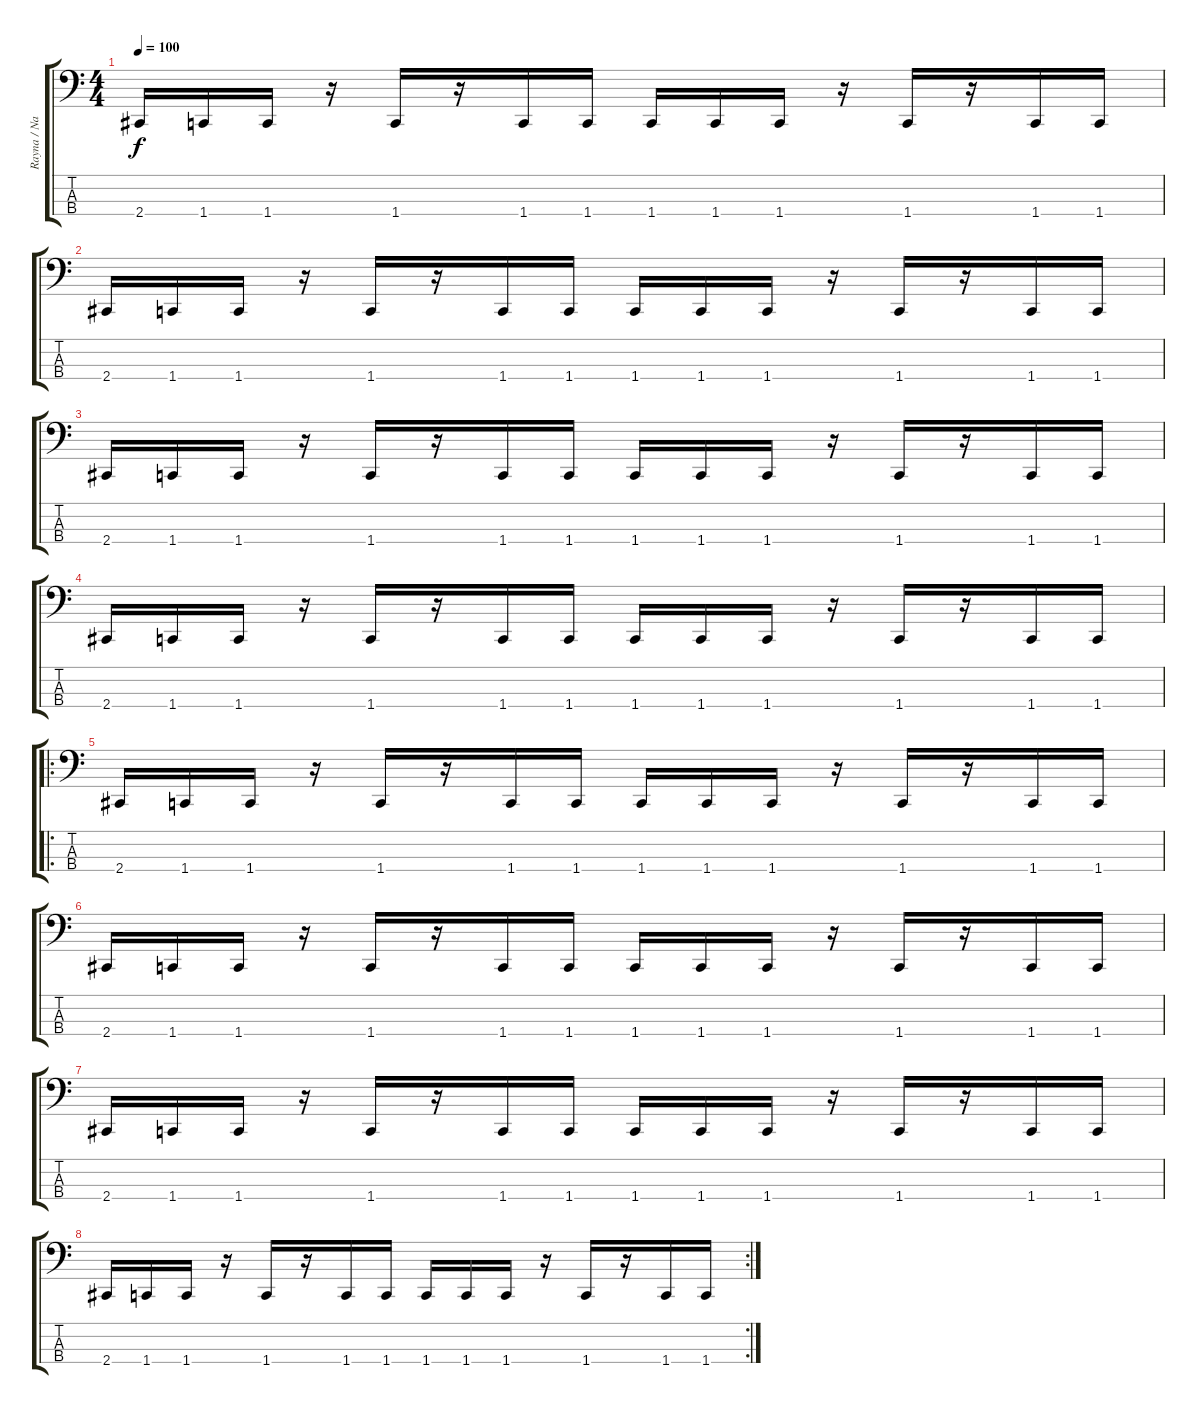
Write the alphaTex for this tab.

\track ("Rayna / Nadja" "Rayna / Na") {instrument electricbassfinger}
\staff {score tabs}
\tuning (D2 A1 E1 B0) {hide}
\ts (4 4)
\tempo 100
\clef f4
\ks c
2.4.16{dy f instrument electricbassfinger} 1.4.16 1.4.16 r.16 1.4.16 r.16 1.4.16 1.4.16 1.4.16 1.4.16 1.4.16 r.16 1.4.16 r.16 1.4.16 1.4.16 |
2.4.16 1.4.16 1.4.16 r.16 1.4.16 r.16 1.4.16 1.4.16 1.4.16 1.4.16 1.4.16 r.16 1.4.16 r.16 1.4.16 1.4.16 |
2.4.16 1.4.16 1.4.16 r.16 1.4.16 r.16 1.4.16 1.4.16 1.4.16 1.4.16 1.4.16 r.16 1.4.16 r.16 1.4.16 1.4.16 |
2.4.16 1.4.16 1.4.16 r.16 1.4.16 r.16 1.4.16 1.4.16 1.4.16 1.4.16 1.4.16 r.16 1.4.16 r.16 1.4.16 1.4.16 |
\ro
2.4.16 1.4.16 1.4.16 r.16 1.4.16 r.16 1.4.16 1.4.16 1.4.16 1.4.16 1.4.16 r.16 1.4.16 r.16 1.4.16 1.4.16 |
2.4.16 1.4.16 1.4.16 r.16 1.4.16 r.16 1.4.16 1.4.16 1.4.16 1.4.16 1.4.16 r.16 1.4.16 r.16 1.4.16 1.4.16 |
2.4.16 1.4.16 1.4.16 r.16 1.4.16 r.16 1.4.16 1.4.16 1.4.16 1.4.16 1.4.16 r.16 1.4.16 r.16 1.4.16 1.4.16 |
\rc 2
2.4.16 1.4.16 1.4.16 r.16 1.4.16 r.16 1.4.16 1.4.16 1.4.16 1.4.16 1.4.16 r.16 1.4.16 r.16 1.4.16 1.4.16
